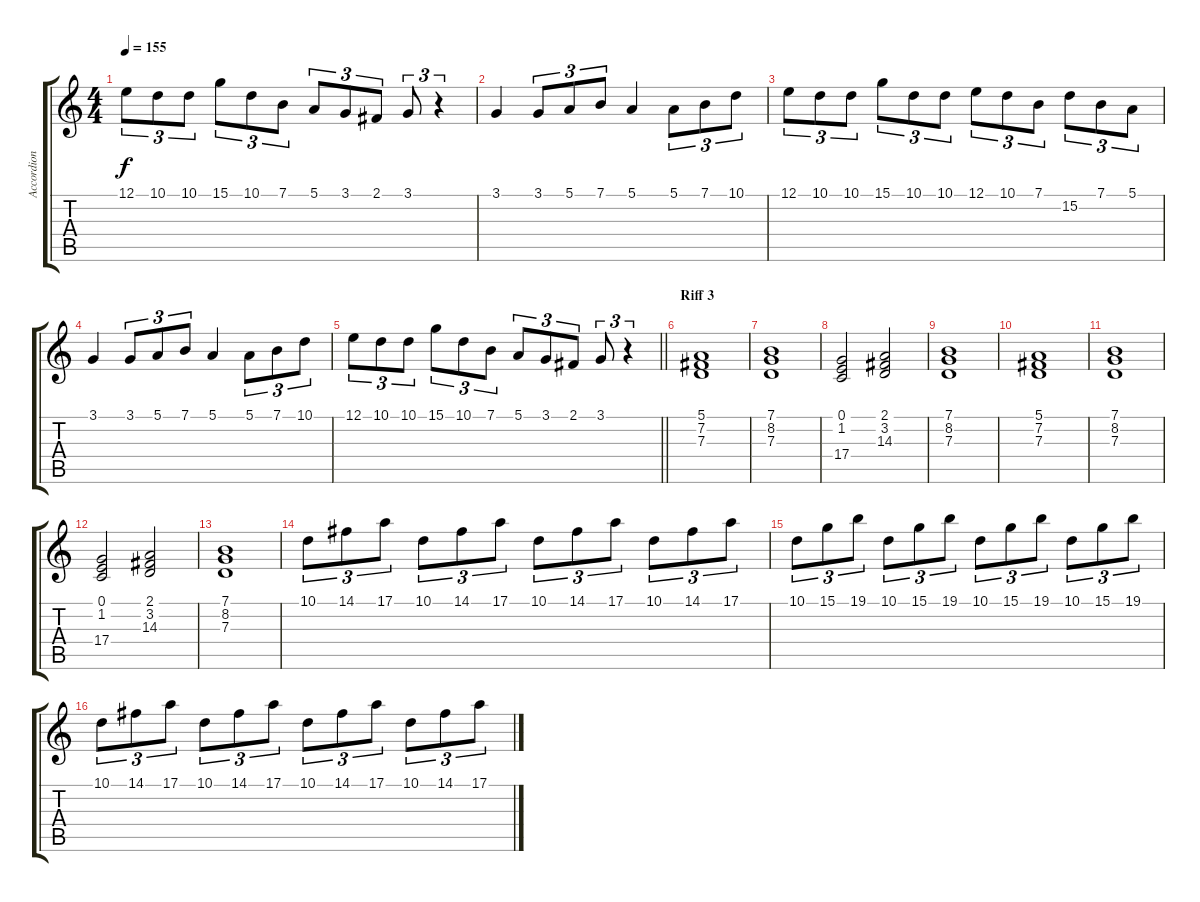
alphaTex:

\track ("Accordion" "Accordion") {instrument accordion}
\staff {score tabs}
\tuning (E4 B3 G3 D3 A2 E2) {hide}
\ts (4 4)
\tempo 155
\clef g2
\ks c
12.1.8{tu (3 2) dy f} 10.1.8{tu (3 2)} 10.1.8{tu (3 2)} 15.1.8{tu (3 2)} 10.1.8{tu (3 2)} 7.1.8{tu (3 2)} 5.1.8{tu (3 2)} 3.1.8{tu (3 2)} 2.1.8{tu (3 2)} 3.1.8{tu (3 2)} r.4{tu (3 2)} |
3.1.4 3.1.8{tu (3 2)} 5.1.8{tu (3 2)} 7.1.8{tu (3 2)} 5.1.4 5.1.8{tu (3 2)} 7.1.8{tu (3 2)} 10.1.8{tu (3 2)} |
12.1.8{tu (3 2)} 10.1.8{tu (3 2)} 10.1.8{tu (3 2)} 15.1.8{tu (3 2)} 10.1.8{tu (3 2)} 10.1.8{tu (3 2)} 12.1.8{tu (3 2)} 10.1.8{tu (3 2)} 7.1.8{tu (3 2)} 15.2.8{tu (3 2)} 7.1.8{tu (3 2)} 5.1.8{tu (3 2)} |
3.1.4 3.1.8{tu (3 2)} 5.1.8{tu (3 2)} 7.1.8{tu (3 2)} 5.1.4 5.1.8{tu (3 2)} 7.1.8{tu (3 2)} 10.1.8{tu (3 2)} |
\barLineRight lightlight
12.1.8{tu (3 2)} 10.1.8{tu (3 2)} 10.1.8{tu (3 2)} 15.1.8{tu (3 2)} 10.1.8{tu (3 2)} 7.1.8{tu (3 2)} 5.1.8{tu (3 2)} 3.1.8{tu (3 2)} 2.1.8{tu (3 2)} 3.1.8{tu (3 2)} r.4{tu (3 2)} |
\section ("" "Riff 3")
(5.1 7.2 7.3).1 |
(7.1 8.2 7.3).1 |
(0.1 1.2 17.4).2 (2.1 3.2 14.3).2 |
(7.1 8.2 7.3).1 |
(5.1 7.2 7.3).1 |
(7.1 8.2 7.3).1 |
(0.1 1.2 17.4).2 (2.1 3.2 14.3).2 |
(7.1 8.2 7.3).1 |
10.1.8{tu (3 2) volume 16} 14.1.8{tu (3 2)} 17.1.8{tu (3 2)} 10.1.8{tu (3 2)} 14.1.8{tu (3 2)} 17.1.8{tu (3 2)} 10.1.8{tu (3 2)} 14.1.8{tu (3 2)} 17.1.8{tu (3 2)} 10.1.8{tu (3 2)} 14.1.8{tu (3 2)} 17.1.8{tu (3 2)} |
10.1.8{tu (3 2)} 15.1.8{tu (3 2)} 19.1.8{tu (3 2)} 10.1.8{tu (3 2)} 15.1.8{tu (3 2)} 19.1.8{tu (3 2)} 10.1.8{tu (3 2)} 15.1.8{tu (3 2)} 19.1.8{tu (3 2)} 10.1.8{tu (3 2)} 15.1.8{tu (3 2)} 19.1.8{tu (3 2)} |
10.1.8{tu (3 2)} 14.1.8{tu (3 2)} 17.1.8{tu (3 2)} 10.1.8{tu (3 2)} 14.1.8{tu (3 2)} 17.1.8{tu (3 2)} 10.1.8{tu (3 2)} 14.1.8{tu (3 2)} 17.1.8{tu (3 2)} 10.1.8{tu (3 2)} 14.1.8{tu (3 2)} 17.1.8{tu (3 2)}
